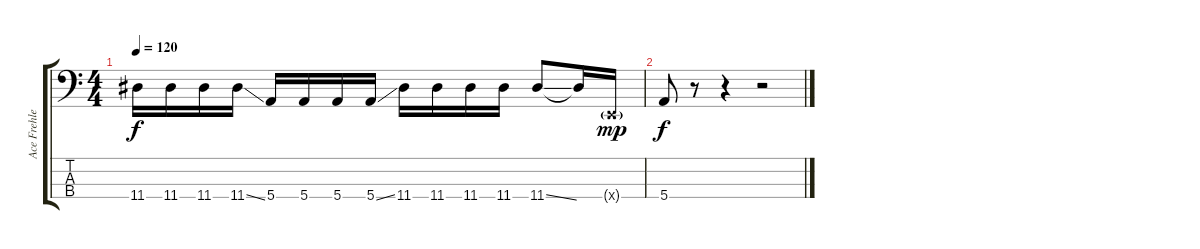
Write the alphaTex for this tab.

\track ("Ace Frehley / Bass" "Ace Frehle") {instrument electricbasspick}
\staff {score tabs}
\tuning (G2 D2 A1 E1) {hide}
\ts (4 4)
\tempo 120
\clef f4
\ks c
11.4.16{dy f} 11.4.16 11.4.16 11.4{ss}.16 5.4.16 5.4.16 5.4.16 5.4{ss}.16 11.4.16 11.4.16 11.4.16 11.4.16 11.4{ss}.8 11.4{t}.16 0.4{g x}.16{dy mp} |
5.4.8{dy f} r.8 r.4 r.2
